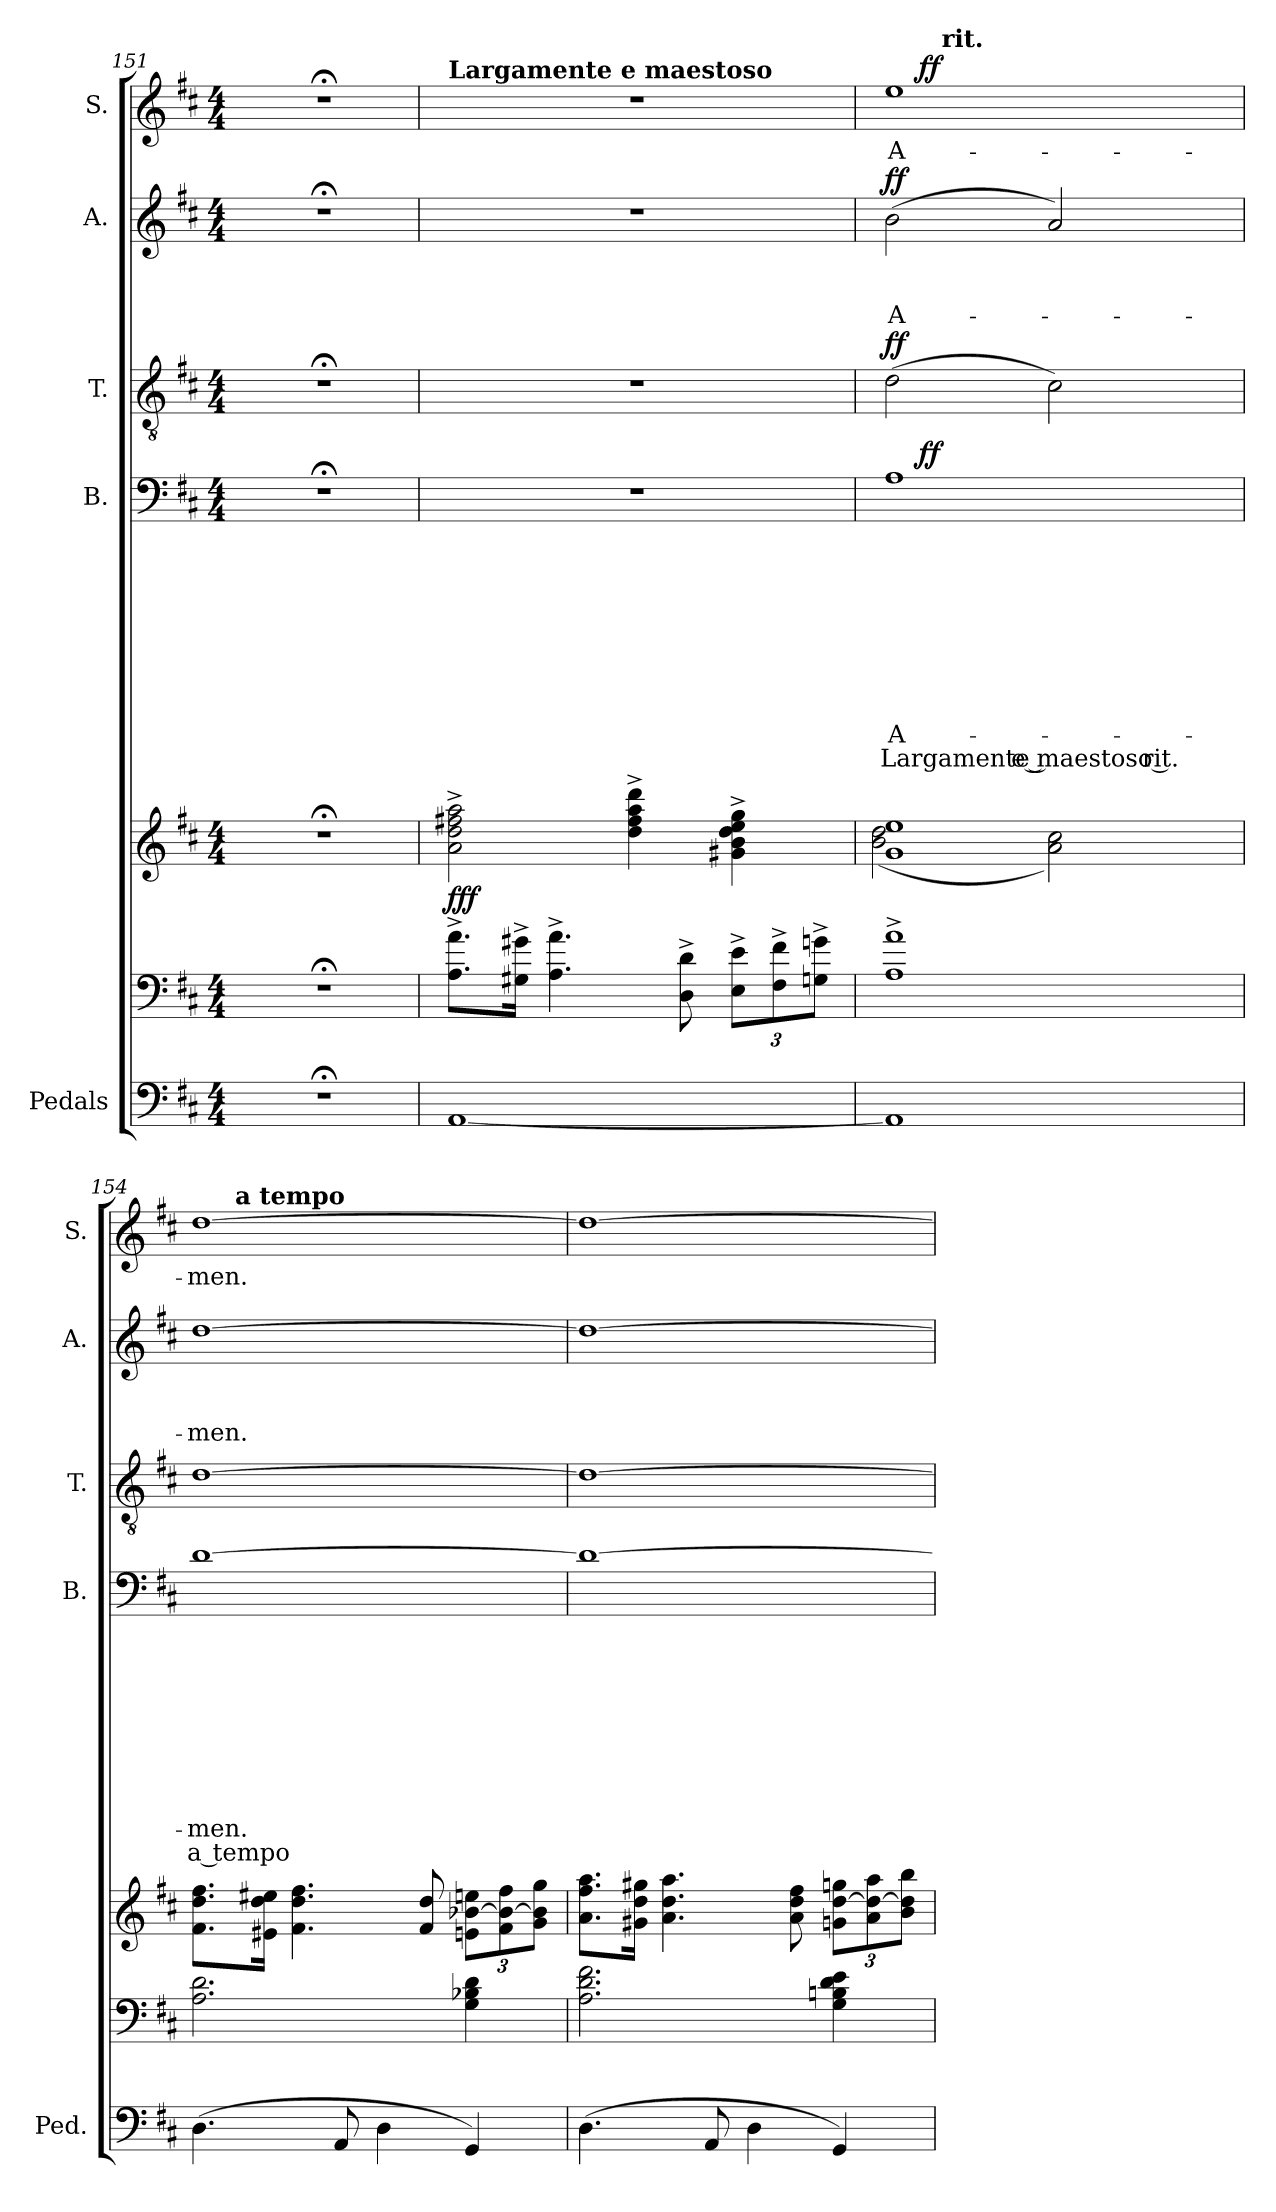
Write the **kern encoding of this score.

**kern	**kern	**kern	**dynam	**kern	**text	**text	**text	**text	**text	**text	**text	**text	**text	**text	**dynam	**kern	**dynam	**kern	**text	**text	**text	**dynam	**kern	**text	**dynam
*part7	*part6	*part5	*part5	*part4	*part4	*part4	*part4	*part4	*part4	*part4	*part4	*part4	*part4	*part4	*part4	*part3	*part3	*part2	*part2	*part2	*part2	*part2	*part1	*part1	*part1
*staff7	*staff6	*staff5	*staff5	*staff4	*staff4	*staff4	*staff4	*staff4	*staff4	*staff4	*staff4	*staff4	*staff4	*staff4	*staff4	*staff3	*staff3	*staff2	*staff2	*staff2	*staff2	*staff2	*staff1	*staff1	*staff1
*I"Pedals	*	*	*	*I"B.	*	*	*	*	*	*	*	*	*	*	*	*I"T.	*	*I"A.	*	*	*	*	*I"S.	*	*
*I'Ped.	*	*	*	*I'B.	*	*	*	*	*	*	*	*	*	*	*	*I'T.	*	*I'A.	*	*	*	*	*I'S.	*	*
*clefF4	*clefF4	*clefG2	*	*clefF4	*	*	*	*	*	*	*	*	*	*	*	*clefGv2	*	*clefG2	*	*	*	*	*clefG2	*	*
*k[f#c#]	*k[f#c#]	*k[f#c#]	*	*k[f#c#]	*	*	*	*	*	*	*	*	*	*	*	*k[f#c#]	*	*k[f#c#]	*	*	*	*	*k[f#c#]	*	*
*D:	*D:	*D:	*	*D:	*	*	*	*	*	*	*	*	*	*	*	*D:	*	*D:	*	*	*	*	*D:	*	*
*M4/4	*M4/4	*M4/4	*	*M4/4	*	*	*	*	*	*	*	*	*	*	*	*M4/4	*	*M4/4	*	*	*	*	*M4/4	*	*
=151	=151	=151	=151	=151	=151	=151	=151	=151	=151	=151	=151	=151	=151	=151	=151	=151	=151	=151	=151	=151	=151	=151	=151	=151	=151
1r;<	1r;<	1r;<	.	1r;<	.	.	.	.	.	.	.	.	.	.	.	1r;<	.	1r;<	.	.	.	.	1r;<	.	.
!!LO:LB:g=z
=152	=152	=152	=152	=152	=152	=152	=152	=152	=152	=152	=152	=152	=152	=152	=152	=152	=152	=152	=152	=152	=152	=152	=152	=152	=152
!	!	!	!	!	!	!	!	!	!	!	!	!	!	!	!	!	!	!	!	!	!	!	!LO:TX:a:B:t=Largamente e maestoso	!	!
!	!	!	!LO:DY:b	!	!	!	!	!	!	!	!	!	!	!	!	!	!	!	!	!	!	!	!	!	!
[<1AA	8.A\^> 8.a\^>L	2a\^> 2dd\^> 2ff#X\^> 2aa\^>	fff	1r	.	.	.	.	.	.	.	.	.	.	.	1r	.	1r	.	.	.	.	1r	.	.
.	16G#X\^> 16g#X\^>Jk	.	.	.	.	.	.	.	.	.	.	.	.	.	.	.	.	.	.	.	.	.	.	.	.
.	4.A\^> 4.a\^>	.	.	.	.	.	.	.	.	.	.	.	.	.	.	.	.	.	.	.	.	.	.	.	.
.	.	4dd\^> 4ff#\^> 4aa\^> 4ddd\^>	.	.	.	.	.	.	.	.	.	.	.	.	.	.	.	.	.	.	.	.	.	.	.
.	8D\^> 8d\^>	.	.	.	.	.	.	.	.	.	.	.	.	.	.	.	.	.	.	.	.	.	.	.	.
*	*Xbrackettup	*	*	*	*	*	*	*	*	*	*	*	*	*	*	*	*	*	*	*	*	*	*	*	*
.	12E\^> 12e\^>L	4g#\^> 4b\^> 4dd\^> 4ee\^> 4gg\^>	.	.	.	.	.	.	.	.	.	.	.	.	.	.	.	.	.	.	.	.	.	.	.
.	12F#\^> 12f#\^>	.	.	.	.	.	.	.	.	.	.	.	.	.	.	.	.	.	.	.	.	.	.	.	.
.	12Gn\^> 12gn\^>J	.	.	.	.	.	.	.	.	.	.	.	.	.	.	.	.	.	.	.	.	.	.	.	.
=153	=153	=153	=153	=153	=153	=153	=153	=153	=153	=153	=153	=153	=153	=153	=153	=153	=153	=153	=153	=153	=153	=153	=153	=153	=153
*	*	*^	*	*	*	*	*	*	*	*	*	*	*	*	*	*	*	*	*	*	*	*	*	*	*
!	!	!	!	!	!	!	!	!	!	!	!	!	!	!LO:LY:b	!LO:LY:b	!	!	!LO:DY:a	!	!	!	!LO:LY:b	!LO:DY:a	!	!LO:LY:b	!
*	*	*	*	*	*^	*	*	*	*	*	*	*	*	*	*	*	*	*	*	*	*	*	*	*^	*	*
*	*	*	*	*	*	*	*	*	*	*	*	*	*	*	*	*	*	*	*	*	*	*	*	*	*	*^	*	*
1AA]	1A^> 1a^>	1g 1ee	(2b\ 2dd\	.	1A	16ryy	.	.	.	.	.	.	.	.	A-	Largamente e maestoso rit.	.	(>2d\	ff	(>2b\	.	.	A-	ff	1ee	16ryy	16.ryy	A-	.
!	!	!	!	!	!	!	!	!	!	!	!	!	!	!	!	!	!LO:DY:a	!	!	!	!	!	!	!	!	!	!	!	!LO:DY:a
.	.	.	.	.	.	2...ryy	.	.	.	.	.	.	.	.	.	.	ff	.	.	.	.	.	.	.	.	2...ryy	.	.	ff
!	!	!	!	!	!	!	!	!	!	!	!	!	!	!	!	!	!	!	!	!	!	!	!	!	!	!	!LO:TX:a:B:t=rit.	!	!
.	.	.	.	.	.	.	.	.	.	.	.	.	.	.	.	.	.	.	.	.	.	.	.	.	.	.	2ryy	.	.
.	.	.	2a\ 2cc#\)	.	.	.	.	.	.	.	.	.	.	.	.	.	.	2c#\)	.	2a/)	.	.	.	.	.	.	.	.	.
.	.	.	.	.	.	.	.	.	.	.	.	.	.	.	.	.	.	.	.	.	.	.	.	.	.	.	4ryy	.	.
.	.	.	.	.	.	.	.	.	.	.	.	.	.	.	.	.	.	.	.	.	.	.	.	.	.	.	8ryy	.	.
.	.	.	.	.	.	.	.	.	.	.	.	.	.	.	.	.	.	.	.	.	.	.	.	.	.	.	32ryy	.	.
=154	=154	=154	=154	=154	=154	=154	=154	=154	=154	=154	=154	=154	=154	=154	=154	=154	=154	=154	=154	=154	=154	=154	=154	=154	=154	=154	=154	=154	=154
!	!	!	!	!	!	!	!	!	!	!	!	!	!	!	!LO:LY:b	!LO:LY:b	!	!	!	!	!	!	!LO:LY:b	!	!	!	!	!LO:LY:b	!
*	*	*v	*v	*	*	*	*	*	*	*	*	*	*	*	*	*	*	*	*	*	*	*	*	*	*	*v	*v	*	*
*	*	*	*	*v	*v	*	*	*	*	*	*	*	*	*	*	*	*	*	*	*	*	*	*	*	*	*	*
(>4.D\	2.A\ 2.d\	8.f#\ 8.dd\ 8.ff#\L	.	[>1d	.	.	.	.	.	.	.	.	-men.	a tempo	.	[>1d	.	[>1dd	.	.	-men.	.	[>1dd	8ryy	-men.	.
!	!	!	!	!	!	!	!	!	!	!	!	!	!	!	!	!	!	!	!	!	!	!	!	!LO:TX:a:B:t=a tempo	!	!
.	.	.	.	.	.	.	.	.	.	.	.	.	.	.	.	.	.	.	.	.	.	.	.	2..ryy	.	.
.	.	16e#X\ 16dd\ 16ee#X\Jk	.	.	.	.	.	.	.	.	.	.	.	.	.	.	.	.	.	.	.	.	.	.	.	.
.	.	4.f#\ 4.dd\ 4.ff#\	.	.	.	.	.	.	.	.	.	.	.	.	.	.	.	.	.	.	.	.	.	.	.	.
8AA/	.	.	.	.	.	.	.	.	.	.	.	.	.	.	.	.	.	.	.	.	.	.	.	.	.	.
4D\	.	.	.	.	.	.	.	.	.	.	.	.	.	.	.	.	.	.	.	.	.	.	.	.	.	.
.	.	8f#/ 8dd/	.	.	.	.	.	.	.	.	.	.	.	.	.	.	.	.	.	.	.	.	.	.	.	.
*	*	*Xbrackettup	*	*	*	*	*	*	*	*	*	*	*	*	*	*	*	*	*	*	*	*	*	*	*	*
4GG/)	4G\ 4B-X\ 4d\	12en\ [>12b-X\ 12een\L	.	.	.	.	.	.	.	.	.	.	.	.	.	.	.	.	.	.	.	.	.	.	.	.
.	.	12f#\ 12b-\_ 12ff#\	.	.	.	.	.	.	.	.	.	.	.	.	.	.	.	.	.	.	.	.	.	.	.	.
.	.	12g\ 12b-\] 12gg\J	.	.	.	.	.	.	.	.	.	.	.	.	.	.	.	.	.	.	.	.	.	.	.	.
*	*	*	*	*	*	*	*	*	*	*	*	*	*	*	*	*	*	*	*	*	*	*	*v	*v	*	*
=155	=155	=155	=155	=155	=155	=155	=155	=155	=155	=155	=155	=155	=155	=155	=155	=155	=155	=155	=155	=155	=155	=155	=155	=155	=155
(>4.D\	2.A\ 2.d\ 2.f#\	8.a\ 8.ff#\ 8.aa\L	.	1d_	.	.	.	.	.	.	.	.	.	.	.	1d_	.	1dd_	.	.	.	.	1dd_	.	.
.	.	16g#X\ 16dd\ 16gg#X\Jk	.	.	.	.	.	.	.	.	.	.	.	.	.	.	.	.	.	.	.	.	.	.	.
.	.	4.a\ 4.dd\ 4.aa\	.	.	.	.	.	.	.	.	.	.	.	.	.	.	.	.	.	.	.	.	.	.	.
8AA/	.	.	.	.	.	.	.	.	.	.	.	.	.	.	.	.	.	.	.	.	.	.	.	.	.
4D\	.	.	.	.	.	.	.	.	.	.	.	.	.	.	.	.	.	.	.	.	.	.	.	.	.
.	.	8a\ 8dd\ 8ff#\	.	.	.	.	.	.	.	.	.	.	.	.	.	.	.	.	.	.	.	.	.	.	.
4GG/)	4G\ 4Bn\ 4d\ 4e\	12gn\ [>12dd\ 12ggn\L	.	.	.	.	.	.	.	.	.	.	.	.	.	.	.	.	.	.	.	.	.	.	.
.	.	12a\ 12dd\_ 12aa\	.	.	.	.	.	.	.	.	.	.	.	.	.	.	.	.	.	.	.	.	.	.	.
.	.	12b\ 12dd\] 12bb\J	.	.	.	.	.	.	.	.	.	.	.	.	.	.	.	.	.	.	.	.	.	.	.
=	=	=	=	=	=	=	=	=	=	=	=	=	=	=	=	=	=	=	=	=	=	=	=	=	=
*-	*-	*-	*-	*-	*-	*-	*-	*-	*-	*-	*-	*-	*-	*-	*-	*-	*-	*-	*-	*-	*-	*-	*-	*-	*-
